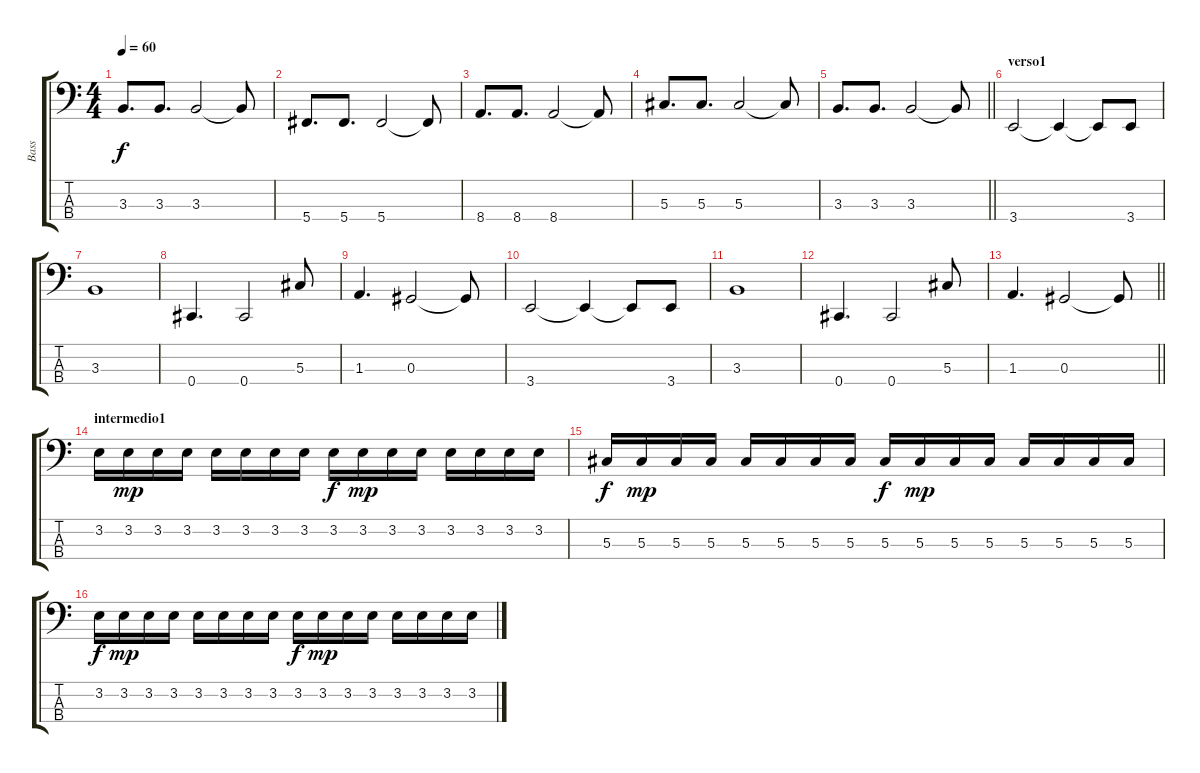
\track ("Bass" "Bass") {instrument electricbasspick}
\staff {score tabs}
\tuning (Gb2 Db2 Ab1 Db1) {hide}
\ts (4 4)
\tempo 60
\clef f4
\ks c
3.3.8{d dy f} 3.3.8{d} 3.3.2 3.3{t}.8 |
5.4.8{d} 5.4.8{d} 5.4.2 5.4{t}.8 |
8.4.8{d} 8.4.8{d} 8.4.2 8.4{t}.8 |
5.3.8{d} 5.3.8{d} 5.3.2 5.3{t}.8 |
\barLineRight lightlight
3.3.8{d} 3.3.8{d} 3.3.2 3.3{t}.8 |
\section ("" "verso1")
3.4.2 3.4{t}.4 3.4{t}.8 3.4.8 |
3.3.1 |
0.4.4{d} 0.4.2 5.3.8 |
1.3.4{d} 0.3.2 0.3{t}.8 |
3.4.2 3.4{t}.4 3.4{t}.8 3.4.8 |
3.3.1 |
0.4.4{d} 0.4.2 5.3.8 |
\barLineRight lightlight
1.3.4{d} 0.3.2 0.3{t}.8 |
\section ("" "intermedio1")
3.2.16 3.2.16{dy mp} 3.2.16 3.2.16 3.2.16 3.2.16 3.2.16 3.2.16 3.2.16{dy f} 3.2.16{dy mp} 3.2.16 3.2.16 3.2.16 3.2.16 3.2.16 3.2.16 |
5.3.16{dy f} 5.3.16{dy mp} 5.3.16 5.3.16 5.3.16 5.3.16 5.3.16 5.3.16 5.3.16{dy f} 5.3.16{dy mp} 5.3.16 5.3.16 5.3.16 5.3.16 5.3.16 5.3.16 |
3.2.16{dy f} 3.2.16{dy mp} 3.2.16 3.2.16 3.2.16 3.2.16 3.2.16 3.2.16 3.2.16{dy f} 3.2.16{dy mp} 3.2.16 3.2.16 3.2.16 3.2.16 3.2.16 3.2.16
